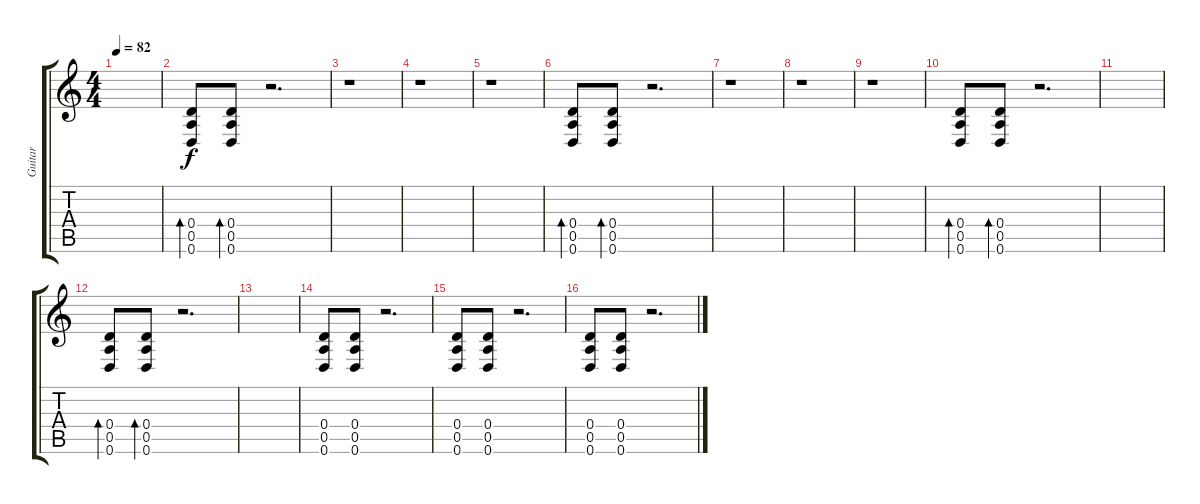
\track ("Guitar" "Guitar") {instrument distortionguitar}
\staff {score tabs}
\tuning (E4 B3 G3 D3 A2 D2) {hide}
\ts (4 4)
\tempo 82
\clef g2
\ks c
|
(0.4 0.5 0.6).8{bd 60} (0.4 0.5 0.6).8{bd 60} r.2{d} |
r.1 |
r.1 |
r.1 |
(0.4 0.5 0.6).8{bd 60} (0.4 0.5 0.6).8{bd 60} r.2{d} |
r.1 |
r.1 |
r.1 |
(0.4 0.5 0.6).8{bd 60} (0.4 0.5 0.6).8{bd 60} r.2{d} |
|
(0.4 0.5 0.6).8{bd 60} (0.4 0.5 0.6).8{bd 60} r.2{d} |
|
(0.4 0.5 0.6).8 (0.4 0.5 0.6).8 r.2{d} |
(0.4 0.5 0.6).8 (0.4 0.5 0.6).8 r.2{d} |
(0.4 0.5 0.6).8 (0.4 0.5 0.6).8 r.2{d}
